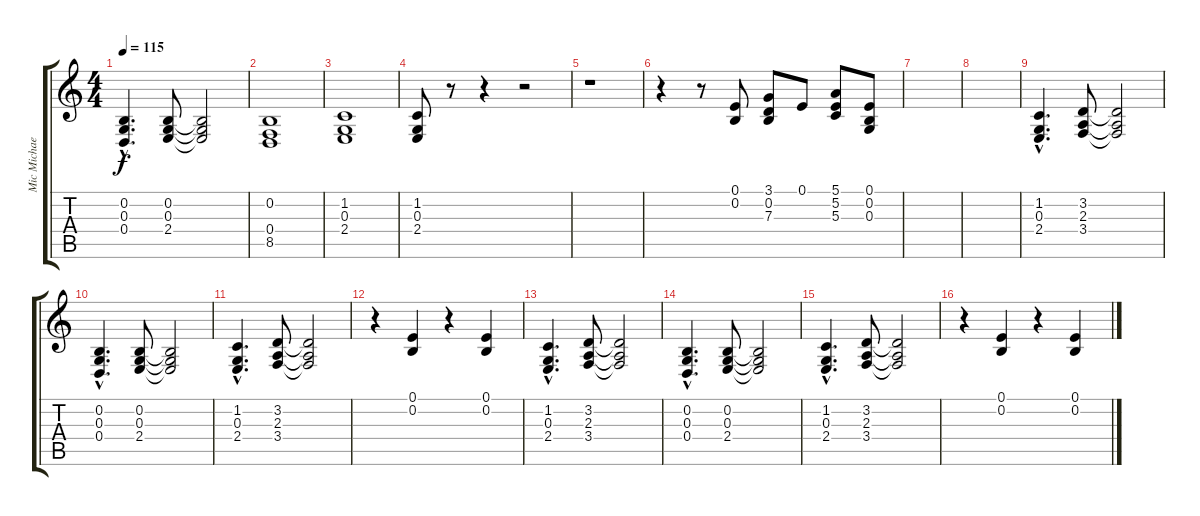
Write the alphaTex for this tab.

\track ("Mic Michaelli" "Mic Michae") {instrument pad3polysynth}
\staff {score tabs}
\tuning (E4 B3 G3 D3 A2 E2) {hide}
\ts (4 4)
\tempo 115
\clef g2
\ks c
(0.2{hac} 0.3{hac} 0.4{hac}).4{d dy f} (0.2 0.3 2.4).8 (0.2{t} 0.3{t} 2.4{t}).2 |
(0.2 0.4 8.5).1 |
(1.2 0.3 2.4).1 |
(1.2 0.3 2.4).8 r.8 r.4 r.2 |
r.1 |
r.4{volume 11 instrument pad3polysynth} r.8 (0.1 0.2).8 (3.1 0.2 7.3).8 0.1.8 (5.1 5.2 5.3).8 (0.1 0.2 0.3).8 |
|
|
(1.2{hac} 0.3{hac} 2.4{hac}).4{d volume 9} (3.2 2.3 3.4).8 (3.2{t} 2.3{t} 3.4{t}).2 |
(0.2{hac} 0.3{hac} 0.4{hac}).4{d} (0.2 0.3 2.4).8 (0.2{t} 0.3{t} 2.4{t}).2 |
(1.2{hac} 0.3{hac} 2.4{hac}).4{d} (3.2 2.3 3.4).8 (3.2{t} 2.3{t} 3.4{t}).2 |
r.4 (0.1 0.2).4 r.4 (0.1 0.2).4 |
(1.2{hac} 0.3{hac} 2.4{hac}).4{d volume 9} (3.2 2.3 3.4).8 (3.2{t} 2.3{t} 3.4{t}).2 |
(0.2{hac} 0.3{hac} 0.4{hac}).4{d} (0.2 0.3 2.4).8 (0.2{t} 0.3{t} 2.4{t}).2 |
(1.2{hac} 0.3{hac} 2.4{hac}).4{d} (3.2 2.3 3.4).8 (3.2{t} 2.3{t} 3.4{t}).2 |
r.4 (0.1 0.2).4 r.4 (0.1 0.2).4
